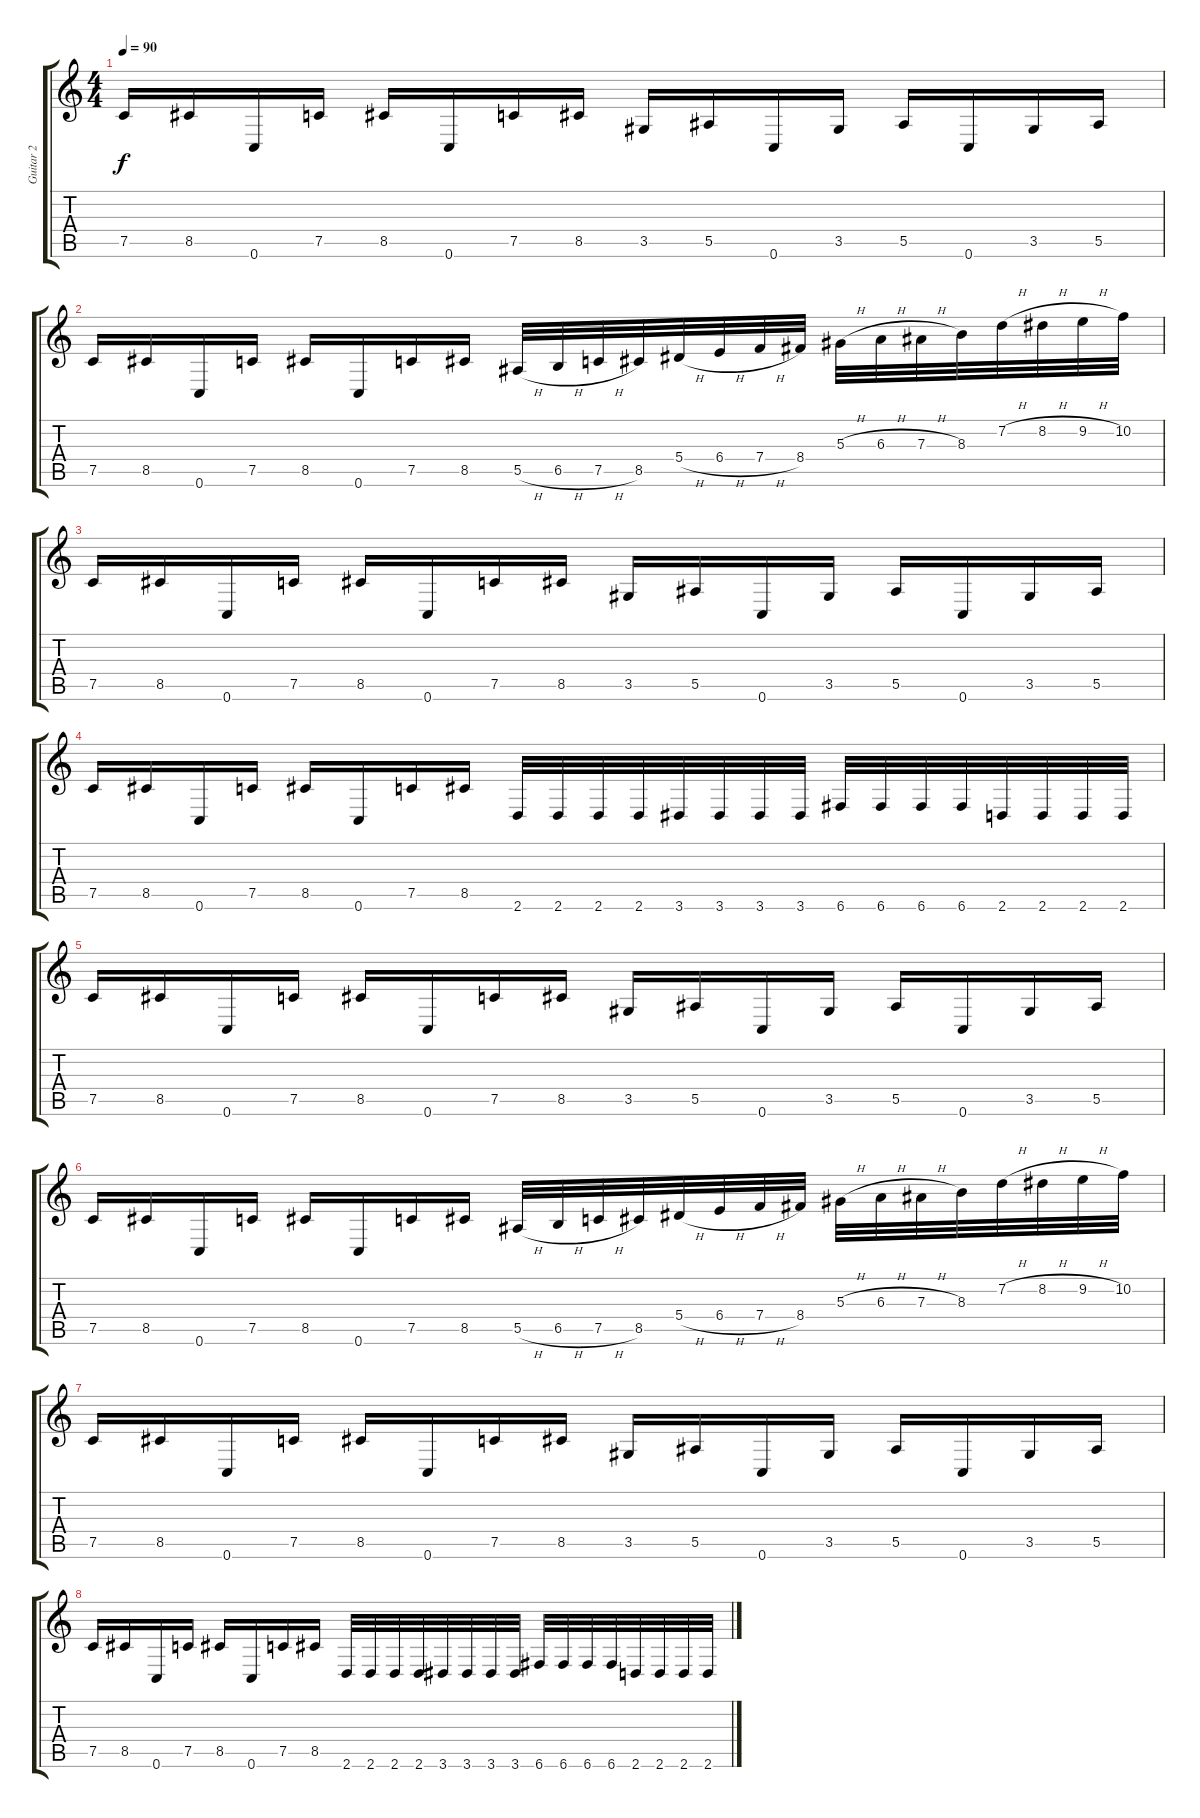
\track ("Guitar 2" "Guitar 2") {instrument distortionguitar}
\staff {score tabs}
\tuning (C4 G3 Eb3 Bb2 F2 C2) {hide}
\ts (4 4)
\tempo 90
\clef g2
\ks c
7.5.16{dy f} 8.5.16 0.6.16 7.5.16 8.5.16 0.6.16 7.5.16 8.5.16 3.5.16 5.5.16 0.6.16 3.5.16 5.5.16 0.6.16 3.5.16 5.5.16 |
7.5.16 8.5.16 0.6.16 7.5.16 8.5.16 0.6.16 7.5.16 8.5.16 5.5{h}.32 6.5{h}.32 7.5{h}.32 8.5.32 5.4{h}.32 6.4{h}.32 7.4{h}.32 8.4.32 5.3{h}.32 6.3{h}.32 7.3{h}.32 8.3.32 7.2{h}.32 8.2{h}.32 9.2{h}.32 10.2.32 |
7.5.16 8.5.16 0.6.16 7.5.16 8.5.16 0.6.16 7.5.16 8.5.16 3.5.16 5.5.16 0.6.16 3.5.16 5.5.16 0.6.16 3.5.16 5.5.16 |
7.5.16 8.5.16 0.6.16 7.5.16 8.5.16 0.6.16 7.5.16 8.5.16 2.6.32 2.6.32 2.6.32 2.6.32 3.6.32 3.6.32 3.6.32 3.6.32 6.6.32 6.6.32 6.6.32 6.6.32 2.6.32 2.6.32 2.6.32 2.6.32 |
7.5.16 8.5.16 0.6.16 7.5.16 8.5.16 0.6.16 7.5.16 8.5.16 3.5.16 5.5.16 0.6.16 3.5.16 5.5.16 0.6.16 3.5.16 5.5.16 |
7.5.16 8.5.16 0.6.16 7.5.16 8.5.16 0.6.16 7.5.16 8.5.16 5.5{h}.32 6.5{h}.32 7.5{h}.32 8.5.32 5.4{h}.32 6.4{h}.32 7.4{h}.32 8.4.32 5.3{h}.32 6.3{h}.32 7.3{h}.32 8.3.32 7.2{h}.32 8.2{h}.32 9.2{h}.32 10.2.32 |
7.5.16 8.5.16 0.6.16 7.5.16 8.5.16 0.6.16 7.5.16 8.5.16 3.5.16 5.5.16 0.6.16 3.5.16 5.5.16 0.6.16 3.5.16 5.5.16 |
7.5.16 8.5.16 0.6.16 7.5.16 8.5.16 0.6.16 7.5.16 8.5.16 2.6.32 2.6.32 2.6.32 2.6.32 3.6.32 3.6.32 3.6.32 3.6.32 6.6.32 6.6.32 6.6.32 6.6.32 2.6.32 2.6.32 2.6.32 2.6.32
